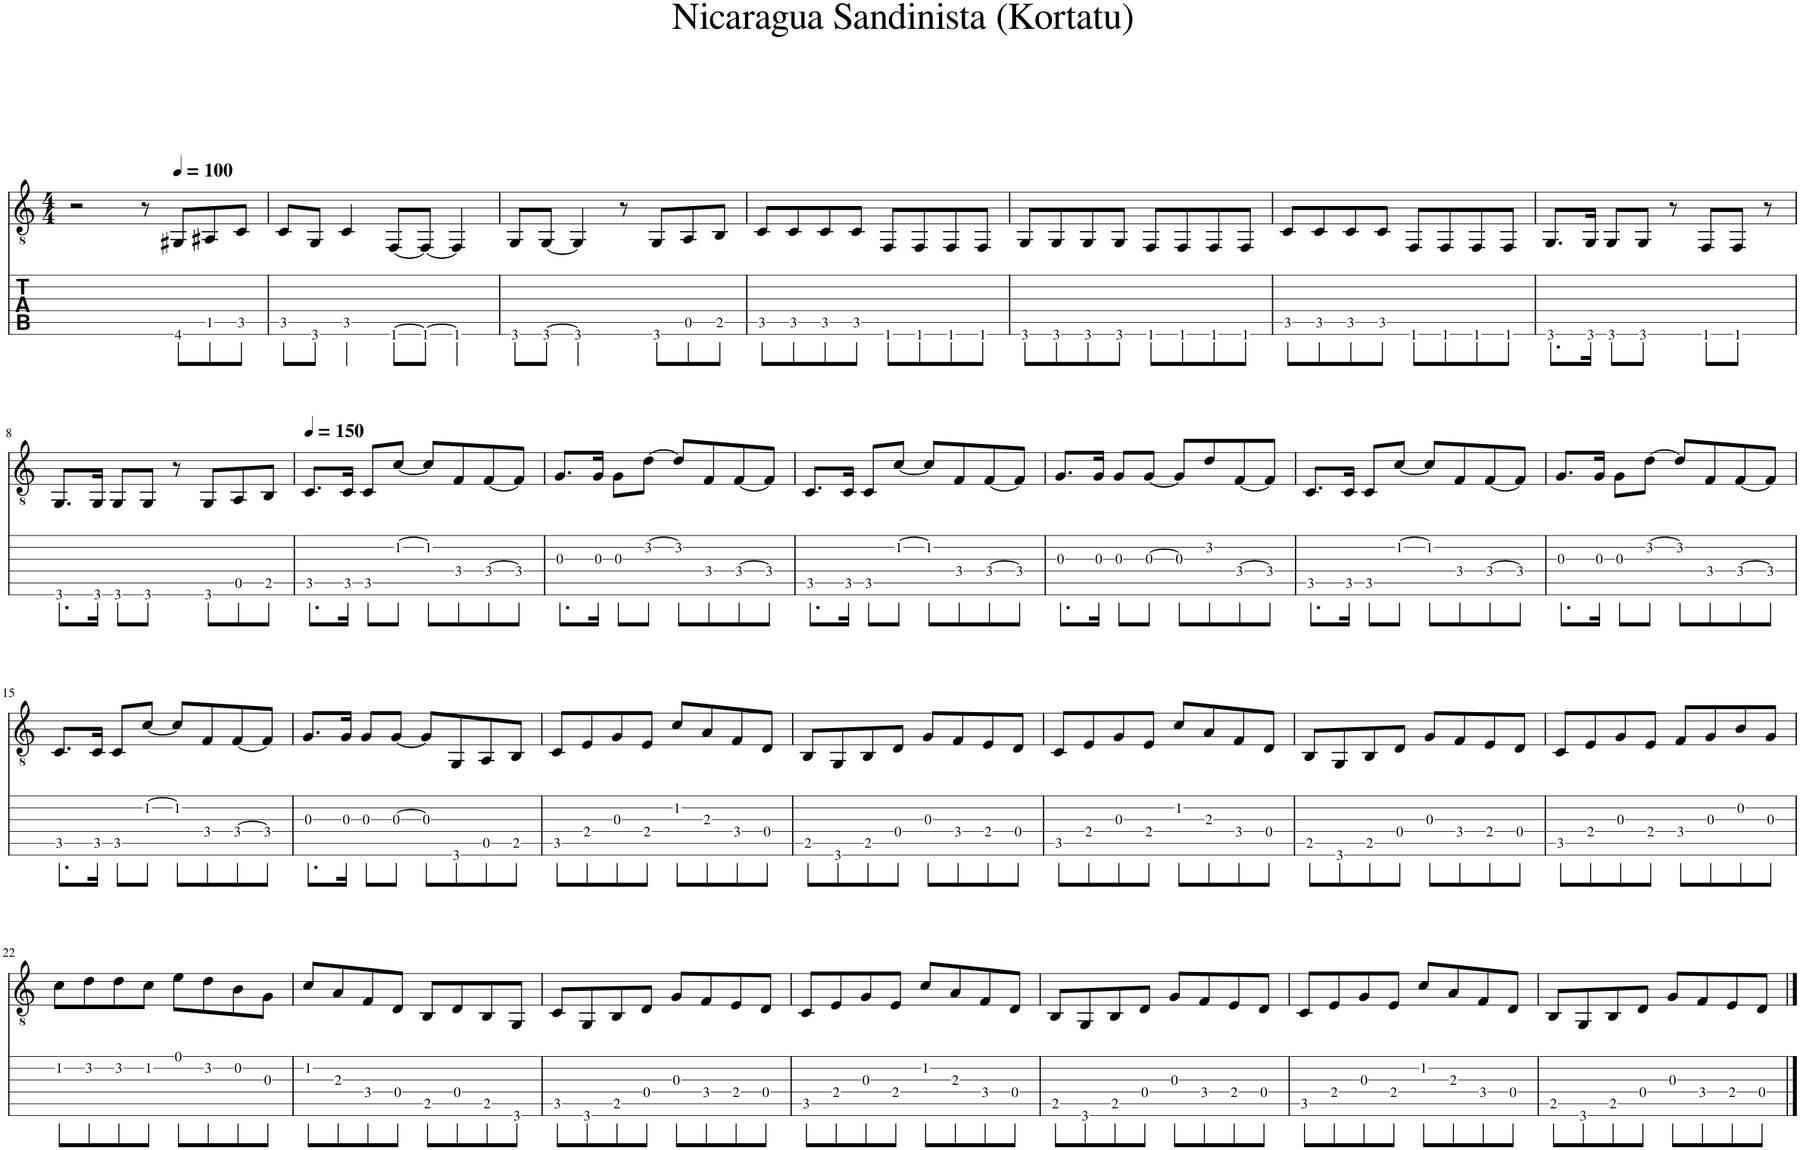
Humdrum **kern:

**kern	**kern
*part1	*part1
*staff2	*staff1
*I"Guitarra acústica	*
*I'Guit.	*
*stria6	*
*	*clefGv2
*k[]	*k[]
*M4/4	*M4/4
=1	=1
2r	2r
8r	8r
*	*MM100
8GG#\L	8GG#X/L
8AA#X\	8AA#X/
8C-X\J	8C/J
=2	=2
8C\L	8C/L
8GG\J	8GG/J
4C\	4C/
[8FF\L	[8FF/L
8FF\J_	8FF/J_
4FF\]	4FF/]
=3	=3
8GG\L	8GG/L
[8GG\J	[8GG/J
4GG\]	4GG/]
8r	8r
8GG\L	8GG/L
8AA#X\	8AA/
8BB-X\J	8BB/J
=4	=4
8C\L	8C/L
8C\	8C/
8C\	8C/
8C\J	8C/J
8FF\L	8FF/L
8FF\	8FF/
8FF\	8FF/
8FF\J	8FF/J
=5	=5
8GG\L	8GG/L
8GG\	8GG/
8GG\	8GG/
8GG\J	8GG/J
8FF\L	8FF/L
8FF\	8FF/
8FF\	8FF/
8FF\J	8FF/J
=6	=6
8C\L	8C/L
8C\	8C/
8C\	8C/
8C\J	8C/J
8FF\L	8FF/L
8FF\	8FF/
8FF\	8FF/
8FF\J	8FF/J
=7	=7
8.GG\L	8.GG/L
16GG\Jk	16GG/Jk
8GG\L	8GG/L
8GG\J	8GG/J
8r	8r
8FF\L	8FF/L
8FF\J	8FF/J
8r	8r
!!LO:LB:g=z
=8	=8
8.GG\L	8.GG/L
16GG\Jk	16GG/Jk
8GG\L	8GG/L
8GG\J	8GG/J
8r	8r
8GG\L	8GG/L
8AA#X\	8AA/
8BB\J	8BB/J
=9	=9
*	*MM150
8.C\L	8.C/L
16C\Jk	16C/Jk
8C\L	8C/L
[8c\J	[8c/J
8c\L]	8c/L]
8F\	8F/
[8F\	[8F/
8F\J]	8F/J]
=10	=10
8.G\L	8.G/L
16G\Jk	16G/Jk
8G\L	8G\L
[8d#X\J	[8d\J
8d\L]	8d/L]
8F\	8F/
[8F\	[8F/
8F\J]	8F/J]
=11	=11
8.C\L	8.C/L
16C\Jk	16C/Jk
8C\L	8C/L
[8c\J	[8c/J
8c\L]	8c/L]
8F\	8F/
[8F\	[8F/
8F\J]	8F/J]
=12	=12
8.G\L	8.G/L
16G\Jk	16G/Jk
8G\L	8G/L
[8G\J	[8G/J
8G\L]	8G/L]
8d#X\	8d/
[8F\	[8F/
8F\J]	8F/J]
=13	=13
8.C\L	8.C/L
16C\Jk	16C/Jk
8C\L	8C/L
[8c\J	[8c/J
8c\L]	8c/L]
8F\	8F/
[8F\	[8F/
8F\J]	8F/J]
=14	=14
8.G\L	8.G/L
16G\Jk	16G/Jk
8G\L	8G\L
[8d#X\J	[8d\J
8d\L]	8d/L]
8F\	8F/
[8F\	[8F/
8F\J]	8F/J]
!!LO:LB:g=z
=15	=15
8.C\L	8.C/L
16C\Jk	16C/Jk
8C\L	8C/L
[8c\J	[8c/J
8c\L]	8c/L]
8F\	8F/
[8F\	[8F/
8F\J]	8F/J]
=16	=16
8.G\L	8.G/L
16G\Jk	16G/Jk
8G\L	8G/L
[8G\J	[8G/J
8G\L]	8G/L]
8GG\	8GG/
8AA#X\	8AA/
8BB\J	8BB/J
=17	=17
8C\L	8C/L
8E#X\	8E/
8G\	8G/
8E\J	8E/J
8c\L	8c/L
8A#X\	8A/
8F\	8F/
8D#X\J	8D/J
=18	=18
8BB\L	8BB/L
8GG\	8GG/
8BB\	8BB/
8D#X\J	8D/J
8G\L	8G/L
8F\	8F/
8E#X\	8E/
8D\J	8D/J
=19	=19
8C\L	8C/L
8E#X\	8E/
8G\	8G/
8E\J	8E/J
8c\L	8c/L
8A#X\	8A/
8F\	8F/
8D#X\J	8D/J
=20	=20
8BB\L	8BB/L
8GG\	8GG/
8BB\	8BB/
8D#X\J	8D/J
8G\L	8G/L
8F\	8F/
8E#X\	8E/
8D\J	8D/J
=21	=21
8C\L	8C/L
8E#X\	8E/
8G\	8G/
8E\J	8E/J
8F\L	8F/L
8G\	8G/
8B\	8B/
8G\J	8G/J
!!LO:LB:g=z
=22	=22
8c\L	8c\L
8d#X\	8d\
8d\	8d\
8c\J	8c\J
8e#X\L	8e\L
8d\	8d\
8B\	8B\
8G\J	8G\J
=23	=23
8c\L	8c/L
8A#X\	8A/
8F\	8F/
8D#X\J	8D/J
8BB\L	8BB/L
8D\	8D/
8BB\	8BB/
8GG\J	8GG/J
=24	=24
8C\L	8C/L
8GG\	8GG/
8BB\	8BB/
8D#X\J	8D/J
8G\L	8G/L
8F\	8F/
8E#X\	8E/
8D\J	8D/J
=25	=25
8C\L	8C/L
8E#X\	8E/
8G\	8G/
8E\J	8E/J
8c\L	8c/L
8A#X\	8A/
8F\	8F/
8D#X\J	8D/J
=26	=26
8BB\L	8BB/L
8GG\	8GG/
8BB\	8BB/
8D#X\J	8D/J
8G\L	8G/L
8F\	8F/
8E#X\	8E/
8D\J	8D/J
=27	=27
8C\L	8C/L
8E#X\	8E/
8G\	8G/
8E\J	8E/J
8c\L	8c/L
8A#X\	8A/
8F\	8F/
8D#X\J	8D/J
=28	=28
8BB\L	8BB/L
8GG\	8GG/
8BB\	8BB/
8D#X\J	8D/J
8G\L	8G/L
8F\	8F/
8E#X\	8E/
8D\J	8D/J
==	==
*-	*-
